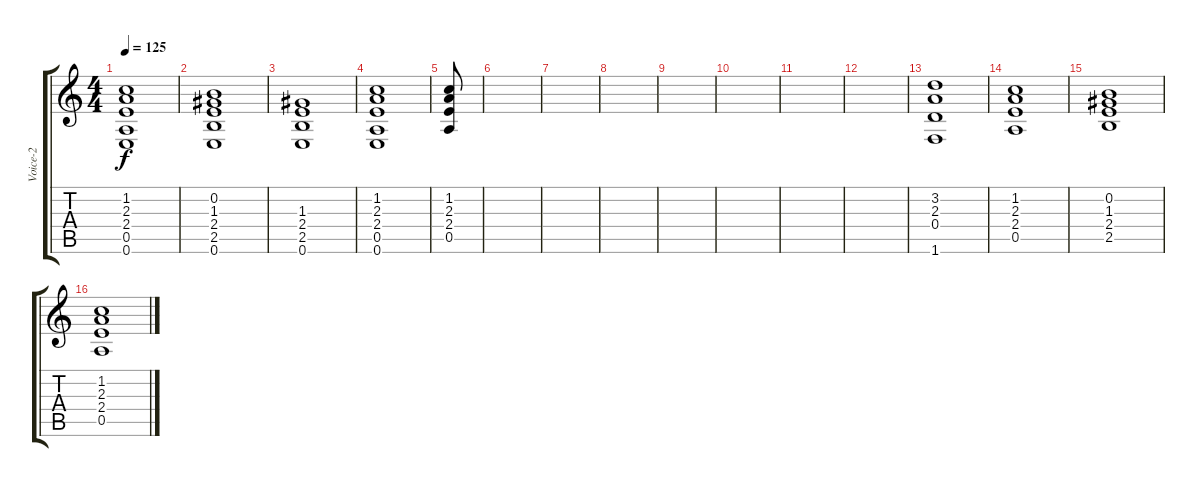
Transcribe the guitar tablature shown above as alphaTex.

\track ("Voice-2" "Voice-2") {instrument synthvoice}
\staff {score tabs}
\tuning (E5 B4 G4 D4 A3 E3) {hide}
\ts (4 4)
\tempo 125
\clef g2
\ks c
(1.2 2.3 2.4 0.5 0.6).1{dy f} |
(0.2 1.3 2.4 2.5 0.6).1 |
(1.3 2.4 2.5 0.6).1 |
(1.2 2.3 2.4 0.5 0.6).1 |
(1.2 2.3 2.4 0.5).8 |
|
|
|
|
|
|
|
(3.2 2.3 0.4 1.6).1 |
(1.2 2.3 2.4 0.5).1 |
(0.2 1.3 2.4 2.5).1 |
(1.2 2.3 2.4 0.5).1
